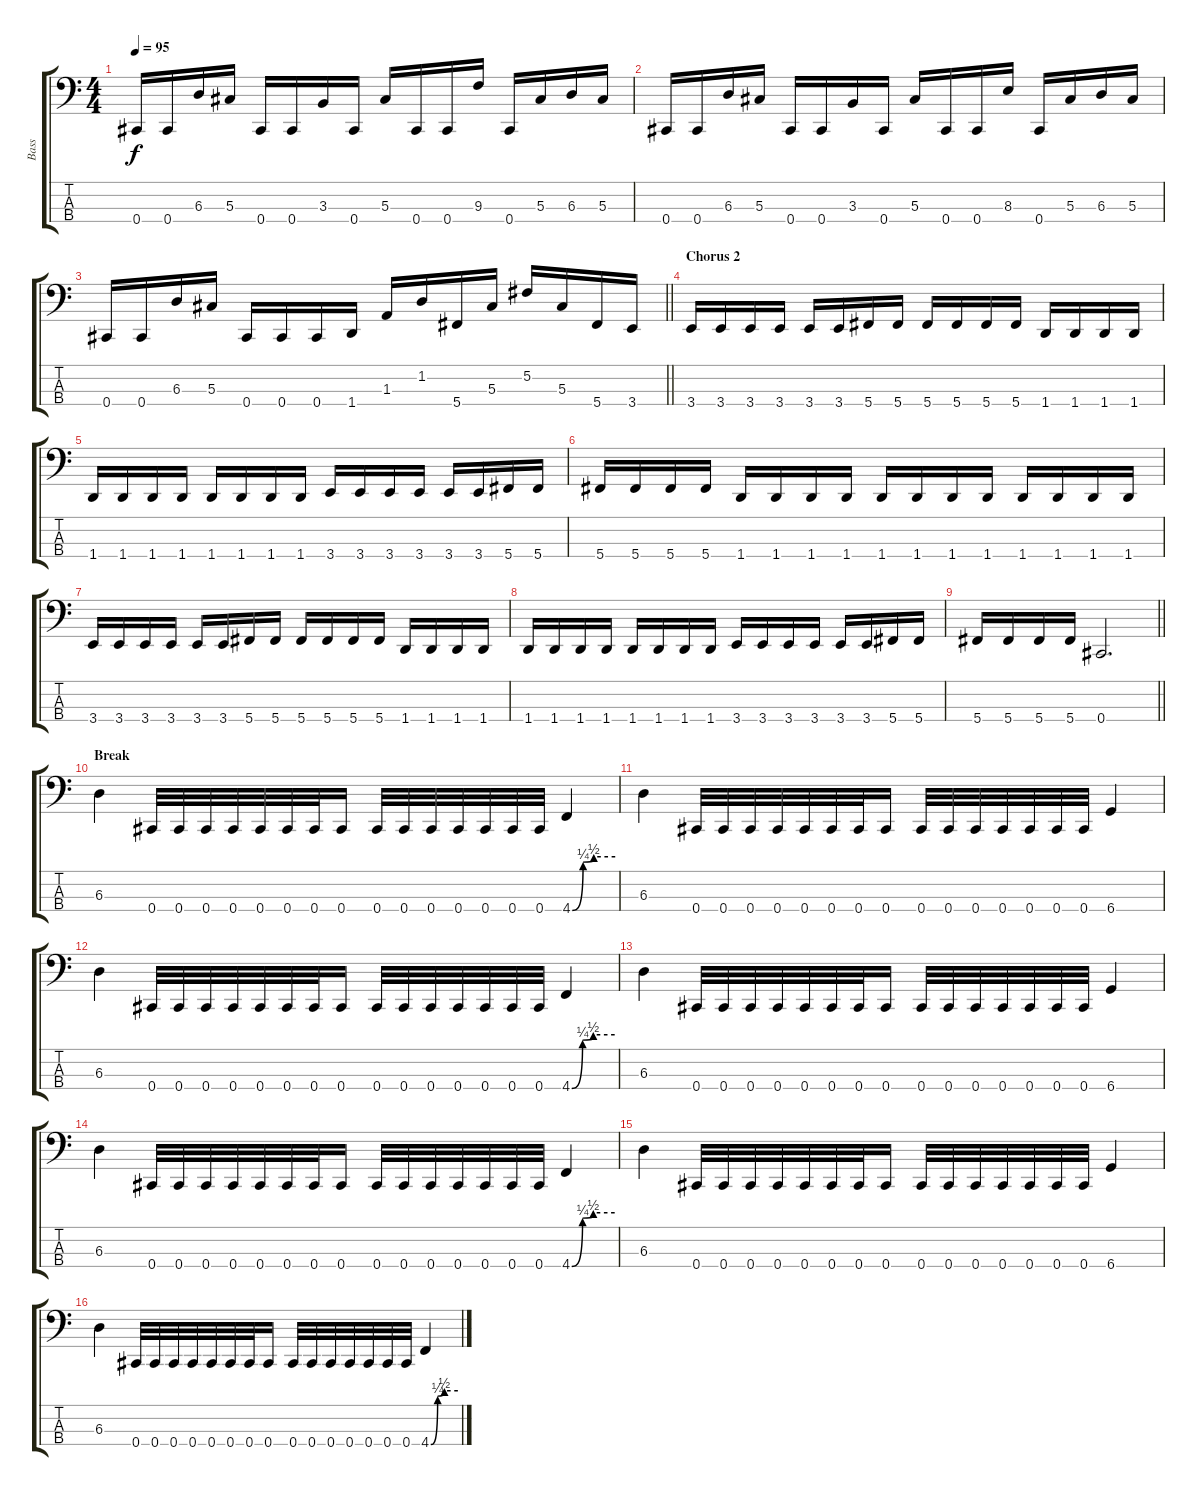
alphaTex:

\track ("Bass" "Bass") {instrument electricbassfinger}
\staff {score tabs}
\tuning (Gb2 Db2 Ab1 Db1) {hide}
\ts (4 4)
\tempo 95
\clef f4
\ks c
0.4.16{dy f} 0.4.16 6.3.16 5.3.16 0.4.16 0.4.16 3.3.16 0.4.16 5.3.16 0.4.16 0.4.16 9.3.16 0.4.16 5.3.16 6.3.16 5.3.16 |
0.4.16 0.4.16 6.3.16 5.3.16 0.4.16 0.4.16 3.3.16 0.4.16 5.3.16 0.4.16 0.4.16 8.3.16 0.4.16 5.3.16 6.3.16 5.3.16 |
\barLineRight lightlight
0.4.16 0.4.16 6.3.16 5.3.16 0.4.16 0.4.16 0.4.16 1.4.16 1.3.16 1.2.16 5.4.16 5.3.16 5.2.16 5.3.16 5.4.16 3.4.16 |
\section ("" "Chorus 2")
3.4.16 3.4.16 3.4.16 3.4.16 3.4.16 3.4.16 5.4.16 5.4.16 5.4.16 5.4.16 5.4.16 5.4.16 1.4.16 1.4.16 1.4.16 1.4.16 |
1.4.16 1.4.16 1.4.16 1.4.16 1.4.16 1.4.16 1.4.16 1.4.16 3.4.16 3.4.16 3.4.16 3.4.16 3.4.16 3.4.16 5.4.16 5.4.16 |
5.4.16 5.4.16 5.4.16 5.4.16 1.4.16 1.4.16 1.4.16 1.4.16 1.4.16 1.4.16 1.4.16 1.4.16 1.4.16 1.4.16 1.4.16 1.4.16 |
3.4.16 3.4.16 3.4.16 3.4.16 3.4.16 3.4.16 5.4.16 5.4.16 5.4.16 5.4.16 5.4.16 5.4.16 1.4.16 1.4.16 1.4.16 1.4.16 |
1.4.16 1.4.16 1.4.16 1.4.16 1.4.16 1.4.16 1.4.16 1.4.16 3.4.16 3.4.16 3.4.16 3.4.16 3.4.16 3.4.16 5.4.16 5.4.16 |
\barLineRight lightlight
5.4.16 5.4.16 5.4.16 5.4.16 0.4.2{d} |
\section ("" "Break ")
6.3.4 0.4.32 0.4.32 0.4.32 0.4.32 0.4.32 0.4.32 0.4.32 0.4.16 0.4.32 0.4.32 0.4.32 0.4.32 0.4.32 0.4.32 0.4.32 4.4{be (custom 0 0 15 1 30 2 60 2)}.4 |
6.3.4 0.4.32 0.4.32 0.4.32 0.4.32 0.4.32 0.4.32 0.4.32 0.4.16 0.4.32 0.4.32 0.4.32 0.4.32 0.4.32 0.4.32 0.4.32 6.4.4 |
6.3.4 0.4.32 0.4.32 0.4.32 0.4.32 0.4.32 0.4.32 0.4.32 0.4.16 0.4.32 0.4.32 0.4.32 0.4.32 0.4.32 0.4.32 0.4.32 4.4{be (custom 0 0 15 1 30 2 60 2)}.4 |
6.3.4 0.4.32 0.4.32 0.4.32 0.4.32 0.4.32 0.4.32 0.4.32 0.4.16 0.4.32 0.4.32 0.4.32 0.4.32 0.4.32 0.4.32 0.4.32 6.4.4 |
6.3.4 0.4.32 0.4.32 0.4.32 0.4.32 0.4.32 0.4.32 0.4.32 0.4.16 0.4.32 0.4.32 0.4.32 0.4.32 0.4.32 0.4.32 0.4.32 4.4{be (custom 0 0 15 1 30 2 60 2)}.4 |
6.3.4 0.4.32 0.4.32 0.4.32 0.4.32 0.4.32 0.4.32 0.4.32 0.4.16 0.4.32 0.4.32 0.4.32 0.4.32 0.4.32 0.4.32 0.4.32 6.4.4 |
6.3.4 0.4.32 0.4.32 0.4.32 0.4.32 0.4.32 0.4.32 0.4.32 0.4.16 0.4.32 0.4.32 0.4.32 0.4.32 0.4.32 0.4.32 0.4.32 4.4{be (custom 0 0 15 1 30 2 60 2)}.4
